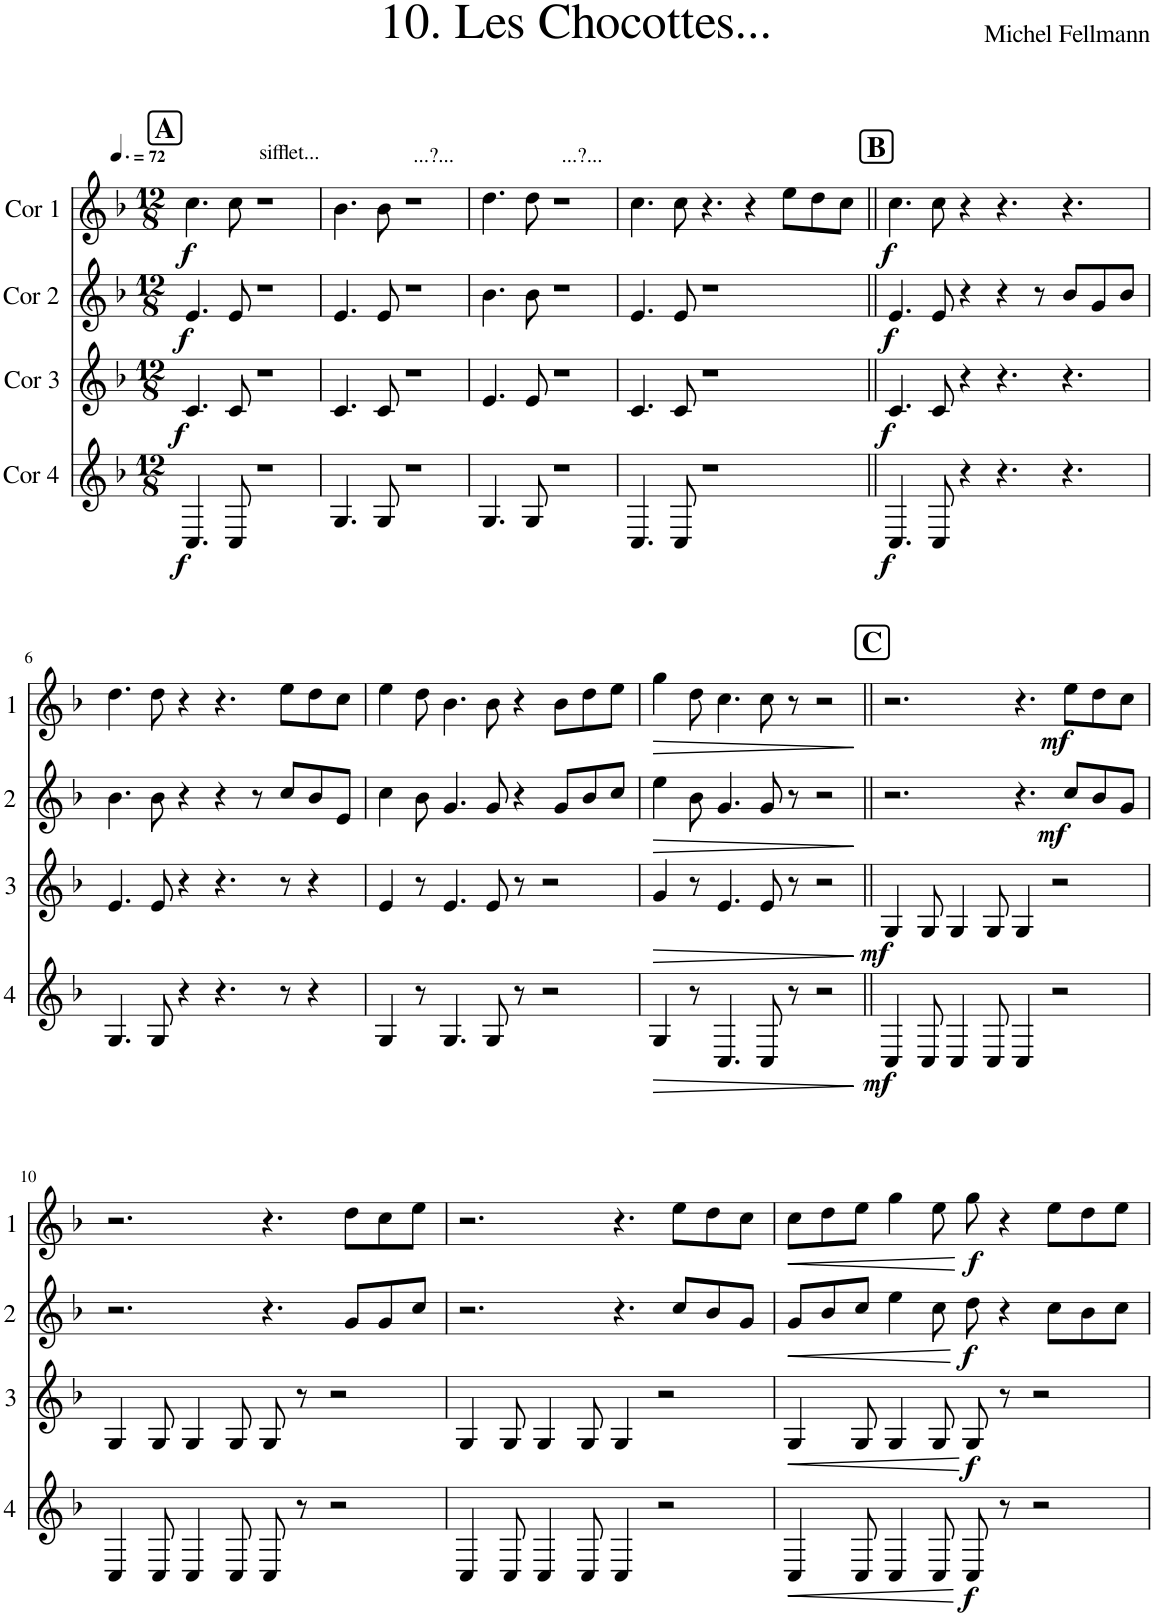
**kern	**dynam	**kern	**dynam	**kern	**dynam	**kern	**dynam
*part4	*part4	*part3	*part3	*part2	*part2	*part1	*part1
*staff4	*staff4	*staff3	*staff3	*staff2	*staff2	*staff1	*staff1
*I"Cor 4	*	*I"Cor 3	*	*I"Cor 2	*	*I"Cor 1	*
*clefG2	*	*clefG2	*	*clefG2	*	*clefG2	*
*Trd4c7	*	*Trd4c7	*	*Trd4c7	*	*Trd4c7	*
*k[b-]	*	*k[b-]	*	*k[b-]	*	*k[b-]	*
*M12/8	*	*M12/8	*	*M12/8	*	*M12/8	*
*MM108	*	*MM108	*	*MM108	*	*MM108	*
!!LO:REH:place=s1:a:B:cj:fs=14:t=A
=1	=1	=1	=1	=1	=1	=1	=1
!	!LO:DY:b	!	!LO:DY:b	!	!LO:DY:b	!	!LO:DY:b
4.C/	f	4.c/	f	4.e/	f	4.cc\	f
8C/	.	8c/	.	8e/	.	8cc\	.
!	!	!	!	!	!	!LO:TX:a:t=sifflet...	!
1r	.	1r	.	1r	.	1r	.
=2	=2	=2	=2	=2	=2	=2	=2
4.G/	.	4.c/	.	4.e/	.	4.b-\	.
8G/	.	8c/	.	8e/	.	8b-\	.
!	!	!	!	!	!	!LO:TX:a:t=...?...	!
1r	.	1r	.	1r	.	1r	.
=3	=3	=3	=3	=3	=3	=3	=3
4.G/	.	4.e/	.	4.b-\	.	4.dd\	.
8G/	.	8e/	.	8b-\	.	8dd\	.
!	!	!	!	!	!	!LO:TX:a:t=...?...	!
1r	.	1r	.	1r	.	1r	.
=4	=4	=4	=4	=4	=4	=4	=4
4.C/	.	4.c/	.	4.e/	.	4.cc\	.
8C/	.	8c/	.	8e/	.	8cc\	.
1r	.	1r	.	1r	.	4.r	.
.	.	.	.	.	.	4r	.
.	.	.	.	.	.	8ee\L	.
.	.	.	.	.	.	8dd\	.
.	.	.	.	.	.	8cc\J	.
!!LO:REH:place=s1:a:B:cj:fs=14:t=B
=5||	=5||	=5||	=5||	=5||	=5||	=5||	=5||
!	!LO:DY:b	!	!LO:DY:b	!	!LO:DY:b	!	!LO:DY:b
4.C/	f	4.c/	f	4.e/	f	4.cc\	f
8C/	.	8c/	.	8e/	.	8cc\	.
4r	.	4r	.	4r	.	4r	.
4.r	.	4.r	.	4r	.	4.r	.
.	.	.	.	8r	.	.	.
4.r	.	4.r	.	8b-/L	.	4.r	.
.	.	.	.	8g/	.	.	.
.	.	.	.	8b-/J	.	.	.
!!LO:LB:g=z
=6	=6	=6	=6	=6	=6	=6	=6
4.G/	.	4.e/	.	4.b-\	.	4.dd\	.
8G/	.	8e/	.	8b-\	.	8dd\	.
4r	.	4r	.	4r	.	4r	.
4.r	.	4.r	.	4r	.	4.r	.
.	.	.	.	8r	.	.	.
8r	.	8r	.	8cc/L	.	8ee\L	.
4r	.	4r	.	8b-/	.	8dd\	.
.	.	.	.	8e/J	.	8cc\J	.
=7	=7	=7	=7	=7	=7	=7	=7
4G/	.	4e/	.	4cc\	.	4ee\	.
8r	.	8r	.	8b-\	.	8dd\	.
4.G/	.	4.e/	.	4.g/	.	4.b-\	.
8G/	.	8e/	.	8g/	.	8b-\	.
8r	.	8r	.	4r	.	4r	.
2r	.	2r	.	.	.	.	.
.	.	.	.	8g/L	.	8b-\L	.
.	.	.	.	8b-/	.	8dd\	.
.	.	.	.	8cc/J	.	8ee\J	.
=8	=8	=8	=8	=8	=8	=8	=8
!	!LO:HP:b	!	!LO:HP:b	!	!LO:HP:b	!	!LO:HP:b
4G/	>	4g/	>	4ee\	>	4gg\	>
8r	.	8r	.	8b-\	.	8dd\	.
4.C/	.	4.e/	.	4.g/	.	4.cc\	.
8C/	.	8e/	.	8g/	.	8cc\	.
8r	.	8r	.	8r	.	8r	.
2r	.	2r	.	2r	.	2r	.
.	]	.	]	.	]	.	]
!!LO:REH:place=s1:a:B:cj:fs=14:t=C
=9||	=9||	=9||	=9||	=9||	=9||	=9||	=9||
!	!LO:DY:b	!	!LO:DY:b	!	!	!	!
4C/	mf	4G/	mf	2.r	.	2.r	.
8C/	.	8G/	.	.	.	.	.
4C/	.	4G/	.	.	.	.	.
8C/	.	8G/	.	.	.	.	.
4C/	.	4G/	.	4.r	.	4.r	.
2r	.	2r	.	.	.	.	.
!	!	!	!	!	!LO:DY:b	!	!LO:DY:b
.	.	.	.	8cc/L	mf	8ee\L	mf
.	.	.	.	8b-/	.	8dd\	.
.	.	.	.	8g/J	.	8cc\J	.
!!LO:LB:g=z
=10	=10	=10	=10	=10	=10	=10	=10
4C/	.	4G/	.	2.r	.	2.r	.
8C/	.	8G/	.	.	.	.	.
4C/	.	4G/	.	.	.	.	.
8C/	.	8G/	.	.	.	.	.
8C/	.	8G/	.	4.r	.	4.r	.
8r	.	8r	.	.	.	.	.
2r	.	2r	.	.	.	.	.
.	.	.	.	8g/L	.	8dd\L	.
.	.	.	.	8g/	.	8cc\	.
.	.	.	.	8cc/J	.	8ee\J	.
=11	=11	=11	=11	=11	=11	=11	=11
4C/	.	4G/	.	2.r	.	2.r	.
8C/	.	8G/	.	.	.	.	.
4C/	.	4G/	.	.	.	.	.
8C/	.	8G/	.	.	.	.	.
4C/	.	4G/	.	4.r	.	4.r	.
2r	.	2r	.	.	.	.	.
.	.	.	.	8cc/L	.	8ee\L	.
.	.	.	.	8b-/	.	8dd\	.
.	.	.	.	8g/J	.	8cc\J	.
=12	=12	=12	=12	=12	=12	=12	=12
!	!LO:HP:b	!	!LO:HP:b	!	!LO:HP:b	!	!LO:HP:b
4C/	<	4G/	<	8g/L	<	8cc\L	<
.	.	.	.	8b-/	.	8dd\	.
8C/	.	8G/	.	8cc/J	.	8ee\J	.
4C/	.	4G/	.	4ee\	.	4gg\	.
8C/	.	8G/	.	8cc\	.	8ee\	.
!	!LO:DY:b	!	!LO:DY:b	!	!LO:DY:b	!	!LO:DY:b
8C/	f	8G/	f	8dd\	f	8gg\	f
8r	.	8r	.	4r	.	4r	.
2r	.	2r	.	.	.	.	.
.	.	.	.	8cc\L	.	8ee\L	.
.	.	.	.	8b-\	.	8dd\	.
.	.	.	.	8cc\J	.	8ee\J	.
.	[	.	[	.	[	.	[
=	=	=	=	=	=	=	=
*-	*-	*-	*-	*-	*-	*-	*-
